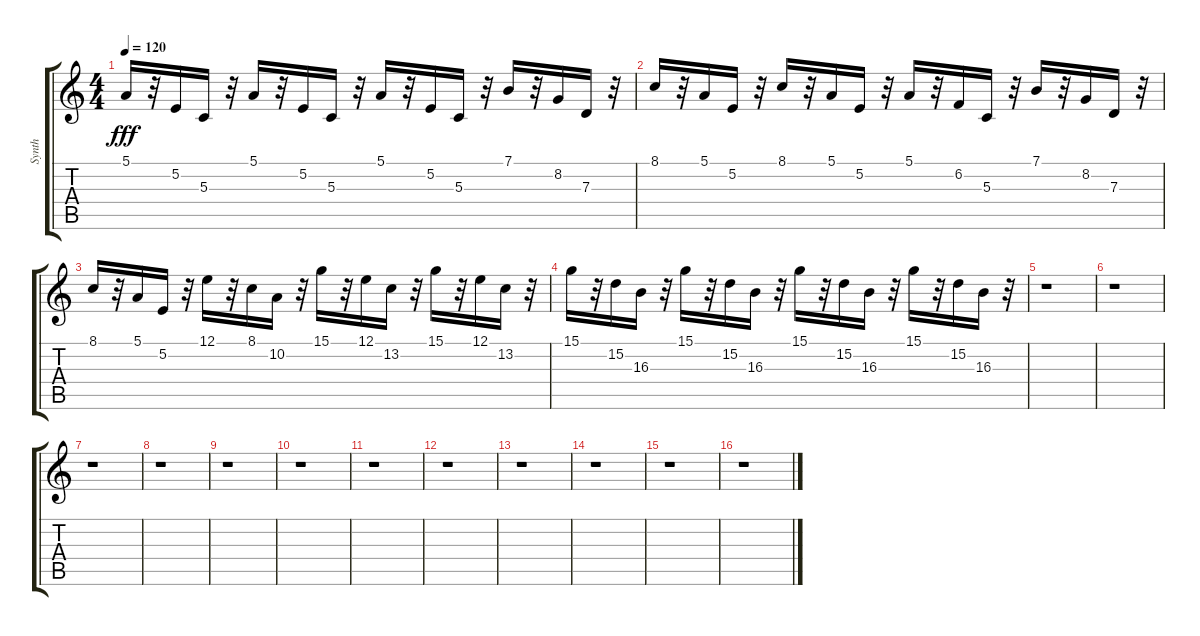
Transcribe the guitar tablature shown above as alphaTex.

\track ("Synth" "Synth") {instrument pad3polysynth}
\staff {score tabs}
\tuning (E4 B3 G3 D3 A2 E2) {hide}
\ts (4 4)
\tempo 120
\clef g2
\ks c
5.1.16{dy fff} r.32 5.2.16 5.3.16 r.32 5.1.16 r.32 5.2.16 5.3.16 r.32 5.1.16 r.32 5.2.16 5.3.16 r.32 7.1.16 r.32 8.2.16 7.3.16 r.32 |
8.1.16 r.32 5.1.16 5.2.16 r.32 8.1.16 r.32 5.1.16 5.2.16 r.32 5.1.16 r.32 6.2.16 5.3.16 r.32 7.1.16 r.32 8.2.16 7.3.16 r.32 |
8.1.16 r.32 5.1.16 5.2.16 r.32 12.1.16 r.32 8.1.16 10.2.16 r.32 15.1.16 r.32 12.1.16 13.2.16 r.32 15.1.16 r.32 12.1.16 13.2.16 r.32 |
15.1.16 r.32 15.2.16 16.3.16 r.32 15.1.16 r.32 15.2.16 16.3.16 r.32 15.1.16 r.32 15.2.16 16.3.16 r.32 15.1.16 r.32 15.2.16 16.3.16 r.32 |
r.1 |
r.1 |
r.1 |
r.1 |
r.1 |
r.1 |
r.1 |
r.1 |
r.1 |
r.1 |
r.1 |
r.1
